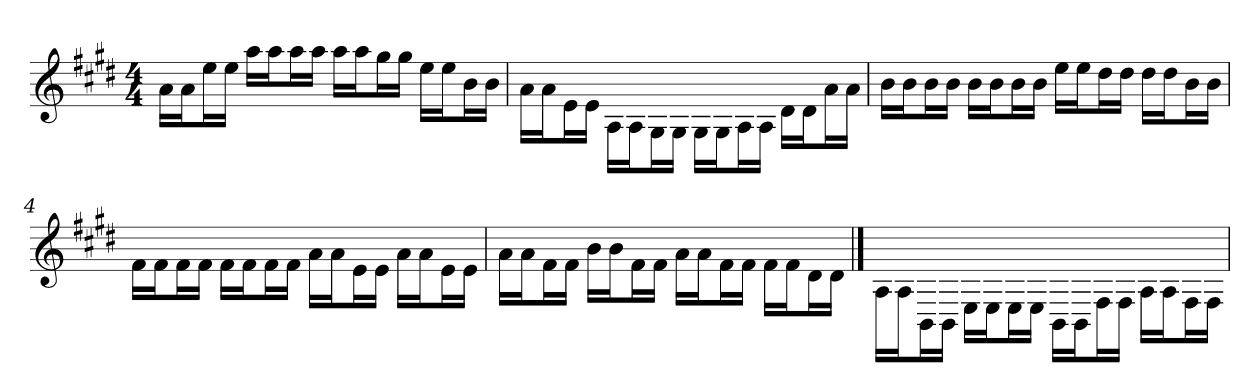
**kern
*part1
*staff1
*
*k[f#c#g#d#]
*E:
*M4/4
*MM120
=1
16a\LL
16a\J
16ee\L
16ee\JJ
16aa\LL
16aa\J
16aa\L
16aa\JJ
16aa\LL
16aa\J
16gg#\L
16gg#\JJ
16ee\LL
16ee\J
16b\L
16b\JJ
=2
16a\LL
16a\J
16e\L
16e\JJ
16A\LL
16A\J
16G#\L
16G#\JJ
16G#\LL
16G#\J
16A\L
16A\JJ
16d#\LL
16d#\J
16a\L
16a\JJ
=3
16b\LL
16b\J
16b\L
16b\JJ
16b\LL
16b\J
16b\L
16b\JJ
16ee\LL
16ee\J
16dd#\L
16dd#\JJ
16dd#\LL
16dd#\J
16b\L
16b\JJ
=4
16f#\LL
16f#\J
16f#\L
16f#\JJ
16f#\LL
16f#\J
16f#\L
16f#\JJ
16a\LL
16a\J
16e\L
16e\JJ
16a\LL
16a\J
16e\L
16e\JJ
!!LO:LB:g=z
=5
16a\LL
16a\J
16f#\L
16f#\JJ
16b\LL
16b\J
16f#\L
16f#\JJ
16a\LL
16a\J
16f#\L
16f#\JJ
16f#\LL
16f#\J
16d#\L
16d#\JJ
==6
16A\LL
16A\J
16BB\L
16BB\JJ
16E\LL
16E\J
16E\L
16E\JJ
16BB\LL
16BB\J
16F#\L
16F#\JJ
16A\LL
16A\J
16F#\L
16F#\JJ
=
*-
